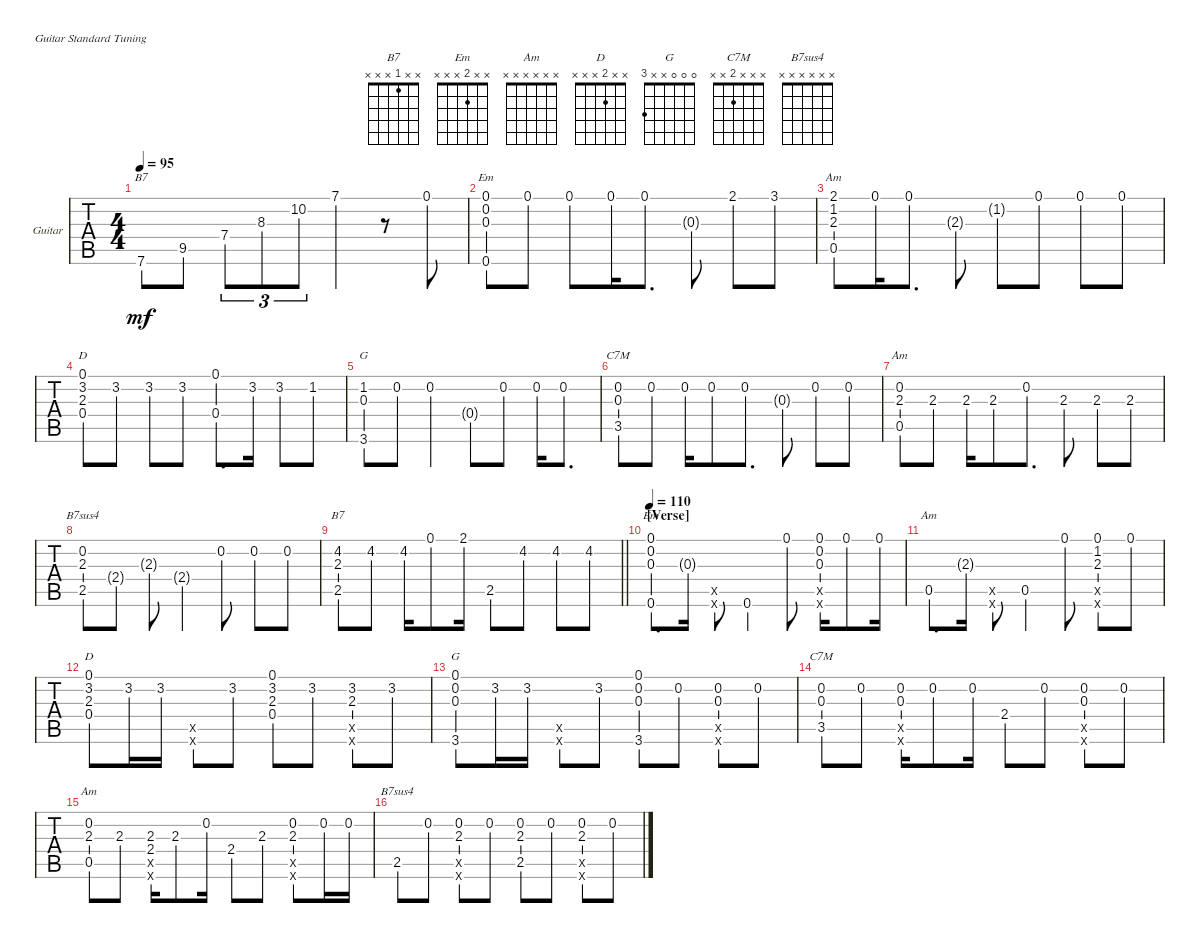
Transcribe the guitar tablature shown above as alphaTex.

\bracketExtendMode groupsimilarinstruments
\firstSystemTrackNameOrientation horizontal
\otherSystemsTrackNameOrientation horizontal
\track ("" "Guitar") {instrument acousticguitarsteel}
\staff {tabs}
\tuning (E4 B3 G3 D3 A2 E2)
\chord ("B7" x x x x x x)
\chord ("Em" x x 2 x x x)
\chord ("Am" x 0 x x x x)
\chord ("D" x x 2 x x x)
\chord ("G" x x x x x x)
\chord ("C7M" x x x 2 x x)
\chord ("Am" x x x 2 x x)
\chord ("B7sus4" x x x 2 x x)
\chord ("B7" x x 1 x x x)
\chord ("Am" x x x x x x)
\chord ("G" 0 0 0 x x 3)
\chord ("B7sus4" x x x x x x)
\ts (4 4)
\tempo 95
\clef g2
\ks c
7.6.8{ch "B7" dy mf instrument acousticguitarsteel} 9.5.8 7.4.8{tu (3 2)} 8.3.8{tu (3 2)} 10.2.8{tu (3 2)} 7.1.4 r.8 0.1.8 |
(0.1 0.2 0.3 0.6).8{ch "Em"} 0.1.8 0.1.8 0.1.16 0.1.8{d} 0.3{g}.8 2.1.8 3.1.8 |
(2.1 1.2 2.3 0.5).8{ch "Am"} 0.1.16 0.1.8{d} 2.3{g}.8 1.2{g}.8 0.1.8 0.1.8 0.1.8 |
(0.1 3.2 2.3 0.4).8{ch "D"} 3.2.8 3.2.8 3.2.8 (0.1 0.4).8{d} 3.2.16 3.2.8 1.2.8 |
(1.2 0.3 3.6).8{ch "G"} 0.2.8 0.2.4 0.4{g}.8 0.2.8 0.2.16 0.2.8{d} |
(0.2 0.3 3.5).8{ch "C7M"} 0.2.8 0.2.16 0.2.8 0.2.8{d} 0.3{g}.8 0.2.8 0.2.8 |
(0.2 2.3 0.5).8{ch "Am"} 2.3.8 2.3.16 2.3.8 0.2.8{d} 2.3.8 2.3.8 2.3.8 |
(0.2 2.3 2.5).8{ch "B7sus4"} 2.4{g}.8 2.3{g}.8 2.4{g}.4 0.2.8 0.2.8 0.2.8 |
\barLineRight lightlight
(4.2 2.3 2.5).8{ch "B7"} 4.2.8 4.2.16 0.1.8 2.1.16 2.5.8 4.2.8 4.2.8 4.2.8 |
\section ("" "[Verse]")
\tempo 110
(0.1 0.2 0.3 0.6).8{d ch "Em"} 0.3{g}.16 (0.5{x} 0.6{x}).8 0.6.4 0.1.8 (0.1 0.6{x} 0.5{x} 0.2 0.3).16 0.1.8 0.1.16 |
0.5.8{d ch "Am"} 2.3{g}.16 (0.5{x} 0.6{x}).8 0.5.4 0.1.8 (0.1 0.6{x} 0.5{x} 1.2 2.3).8 0.1.8 |
(0.1 3.2 2.3 0.4).8{ch "D"} 3.2.16 3.2.16 (0.5{x} 0.6{x}).8 3.2.8 (0.1 3.2 2.3 0.4).8 3.2.8 (3.2 0.6{x} 0.5{x} 2.3).8 3.2.8 |
(0.1 0.2 0.3 3.6).8{ch "G"} 3.2.16 3.2.16 (0.5{x} 0.6{x}).8 3.2.8 (0.1 0.2 0.3 3.6).8 0.2.8 (0.2 0.6{x} 0.5{x} 0.3).8 0.2.8 |
(0.2 0.3 3.5).8{ch "C7M"} 0.2.8 (0.2 0.5{x} 0.6{x} 0.3).16 0.2.8 0.2.16 2.4.8 0.2.8 (0.2 0.6{x} 0.5{x} 0.3).8 0.2.8 |
(0.2 2.3 0.5).8{ch "Am"} 2.3.8 (2.3 0.5{x} 0.6{x} 2.4).16 2.3.8 0.2.16 2.4.8 2.3.8 (0.2 0.6{x} 0.5{x} 2.3).8 0.2.16 0.2.16 |
2.5.8{ch "B7sus4"} 0.2.8 (0.2 0.5{x} 0.6{x} 2.3).8 0.2.8 (0.2 2.3 2.5).8 0.2.8 (0.2 0.6{x} 0.5{x} 2.3).8 0.2.8
